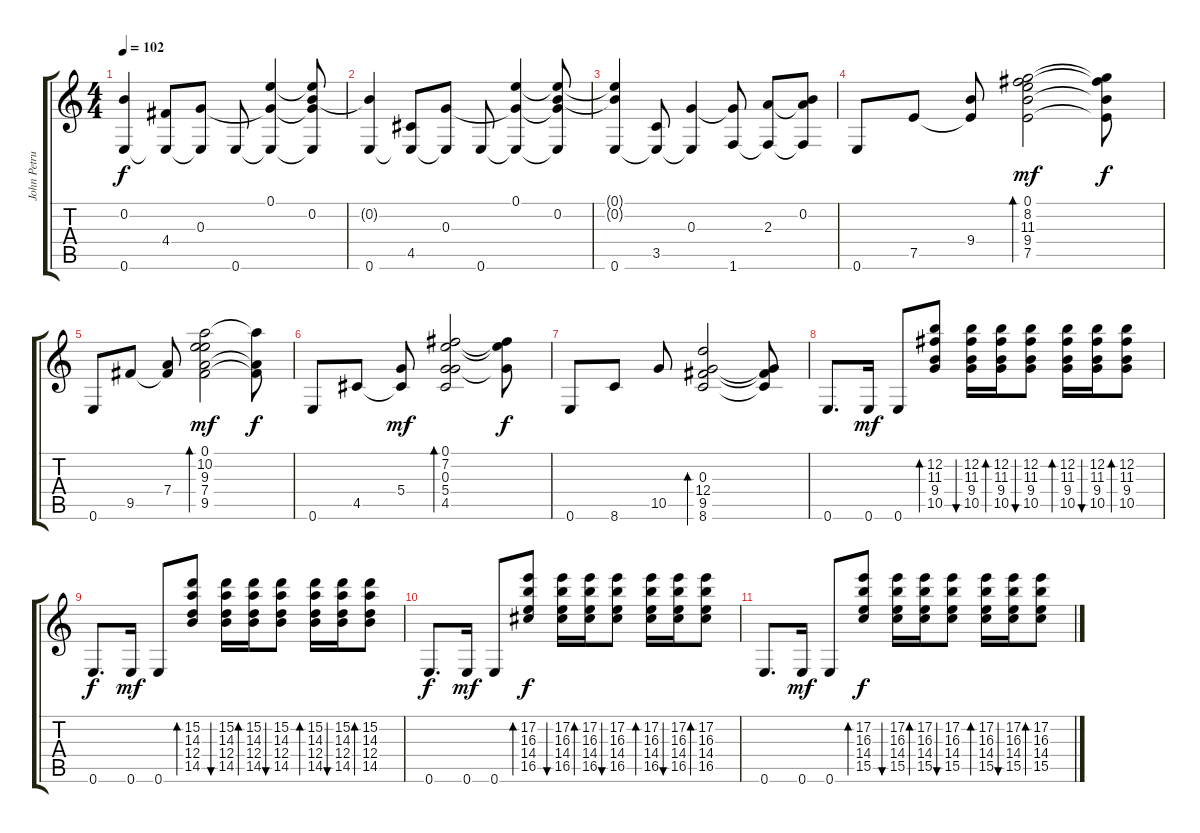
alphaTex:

\track ("John Petrucci Acoustic Guitar" "John Petru") {instrument acousticguitarsteel}
\staff {score tabs}
\tuning (E4 B3 G3 D3 A2 E2) {hide}
\ts (4 4)
\tempo 102
\clef g2
\ks c
(0.2{t} 0.6).4{dy f} (4.4 0.6{t}).8 (0.3 0.6{t}).8 0.6.8 (0.1 0.3{t} 0.6{t}).4 (0.1{t} 0.2 0.3{t} 0.6{t}).8 |
(0.2{t} 0.6).4 (4.5 0.6{t}).8 (0.3 0.6{t}).8 0.6.8 (0.1 0.3{t} 0.6{t}).4 (0.1{t} 0.2 0.3{t} 0.6{t}).8 |
(0.1{t} 0.2{t} 0.6).4 (3.5 0.6{t}).8 (0.3 0.6{t}).4 (0.3{t} 1.6).8 (2.3 1.6{t}).8 (0.2 2.3{t} 1.6{t}).8 |
0.6.8 7.5.8 (9.4 7.5{t}).8 (0.1 8.2 11.3 9.4 7.5).2{bd 120 dy mf} (8.2{t} 11.3{t} 9.4{t} 7.5{t}).8{dy f} |
0.6.8 9.5.8 (7.4 9.5{t}).8 (0.1 10.2 9.3 7.4 9.5).2{bd 120 dy mf} (10.2{t} 7.4{t} 9.5{t}).8{dy f} |
0.6.8 4.5.8 (5.4 4.5{t}).8{dy mf} (0.1 7.2 0.3 5.4 4.5).2{bd 120} (0.1{t} 7.2{t} 0.3{t}).8{dy f} |
0.6.8 8.6.8 10.5.8 (0.3 12.4 9.5 8.6).2{bd 120} (0.3{t} 9.5{t} 8.6{t}).8 |
0.6.8{d} 0.6.16{dy mf} 0.6.8 (12.2 11.3 9.4 10.5).8{bd 60} (12.2 11.3 9.4 10.5).16{bu 120} (12.2 11.3 9.4 10.5).16{bd 120} (12.2 11.3 9.4 10.5).8{bu 120} (12.2 11.3 9.4 10.5).16{bd 120} (12.2 11.3 9.4 10.5).16{bu 120} (12.2 11.3 9.4 10.5).8{bd 120} |
0.6.8{d dy f} 0.6.16{dy mf} 0.6.8 (15.2 14.3 12.4 14.5).8{bd 60} (15.2 14.3 12.4 14.5).16{bu 120} (15.2 14.3 12.4 14.5).16{bd 120} (15.2 14.3 12.4 14.5).8{bu 120} (15.2 14.3 12.4 14.5).16{bd 120} (15.2 14.3 12.4 14.5).16{bu 120} (15.2 14.3 12.4 14.5).8{bd 120} |
0.6.8{d dy f} 0.6.16{dy mf} 0.6.8 (17.2 16.3 14.4 16.5).8{bd 60 dy f} (17.2 16.3 14.4 16.5).16{bu 120} (17.2 16.3 14.4 16.5).16{bd 120} (17.2 16.3 14.4 16.5).8{bu 120} (17.2 16.3 14.4 16.5).16{bd 120} (17.2 16.3 14.4 16.5).16{bu 120} (17.2 16.3 14.4 16.5).8{bd 120} |
0.6.8{d} 0.6.16{dy mf} 0.6.8 (17.2 16.3 14.4 15.5).8{bd 60 dy f} (17.2 16.3 14.4 15.5).16{bu 120} (17.2 16.3 14.4 15.5).16{bd 120} (17.2 16.3 14.4 15.5).8{bu 120} (17.2 16.3 14.4 15.5).16{bd 120} (17.2 16.3 14.4 15.5).16{bu 120} (17.2 16.3 14.4 15.5).8{bd 120}
